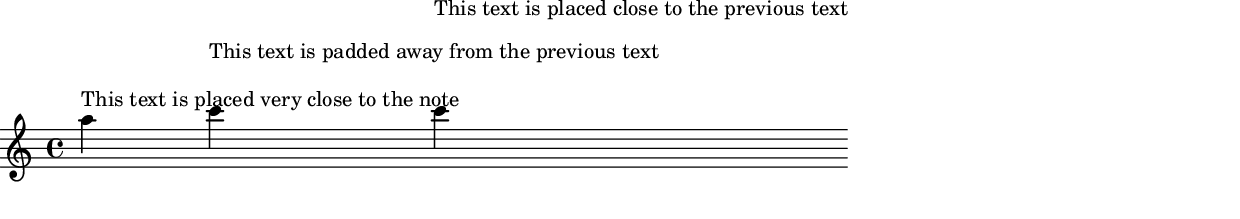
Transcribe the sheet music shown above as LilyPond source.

%% Generated by lilypond-book.py
%% Options: [exampleindent=10.16\mm,fragment,indent=0\mm,line-width=160\mm,quote,ragged-right,relative=2,staffsize=18]
\include "lilypond-book-preamble.ly"


% ****************************************************************
% Start cut-&-pastable-section
% ****************************************************************

#(set-global-staff-size 18)

\paper {
  indent = 0\mm
  line-width = 160\mm
  % offset the left padding, also add 1mm as lilypond creates cropped
  % images with a little space on the right
  line-width = #(- line-width (* mm  3.000000) (* mm 1))
  line-width = 160\mm - 2.0 * 10.16\mm
  % offset the left padding, also add 1mm as lilypond creates cropped
  % images with a little space on the right
  line-width = #(- line-width (* mm  3.000000) (* mm 1))
  ragged-right = ##t
}

\layout {
  
}



\relative c''
{


% ****************************************************************
% ly snippet contents follows:
% ****************************************************************
\sourcefileline 2795
\once \override TextScript.outside-staff-padding = #0
a'^"This text is placed very close to the note"
\once \override TextScript.outside-staff-padding = #3
c^"This text is padded away from the previous text"
c^"This text is placed close to the previous text"



% ****************************************************************
% end ly snippet
% ****************************************************************
}
